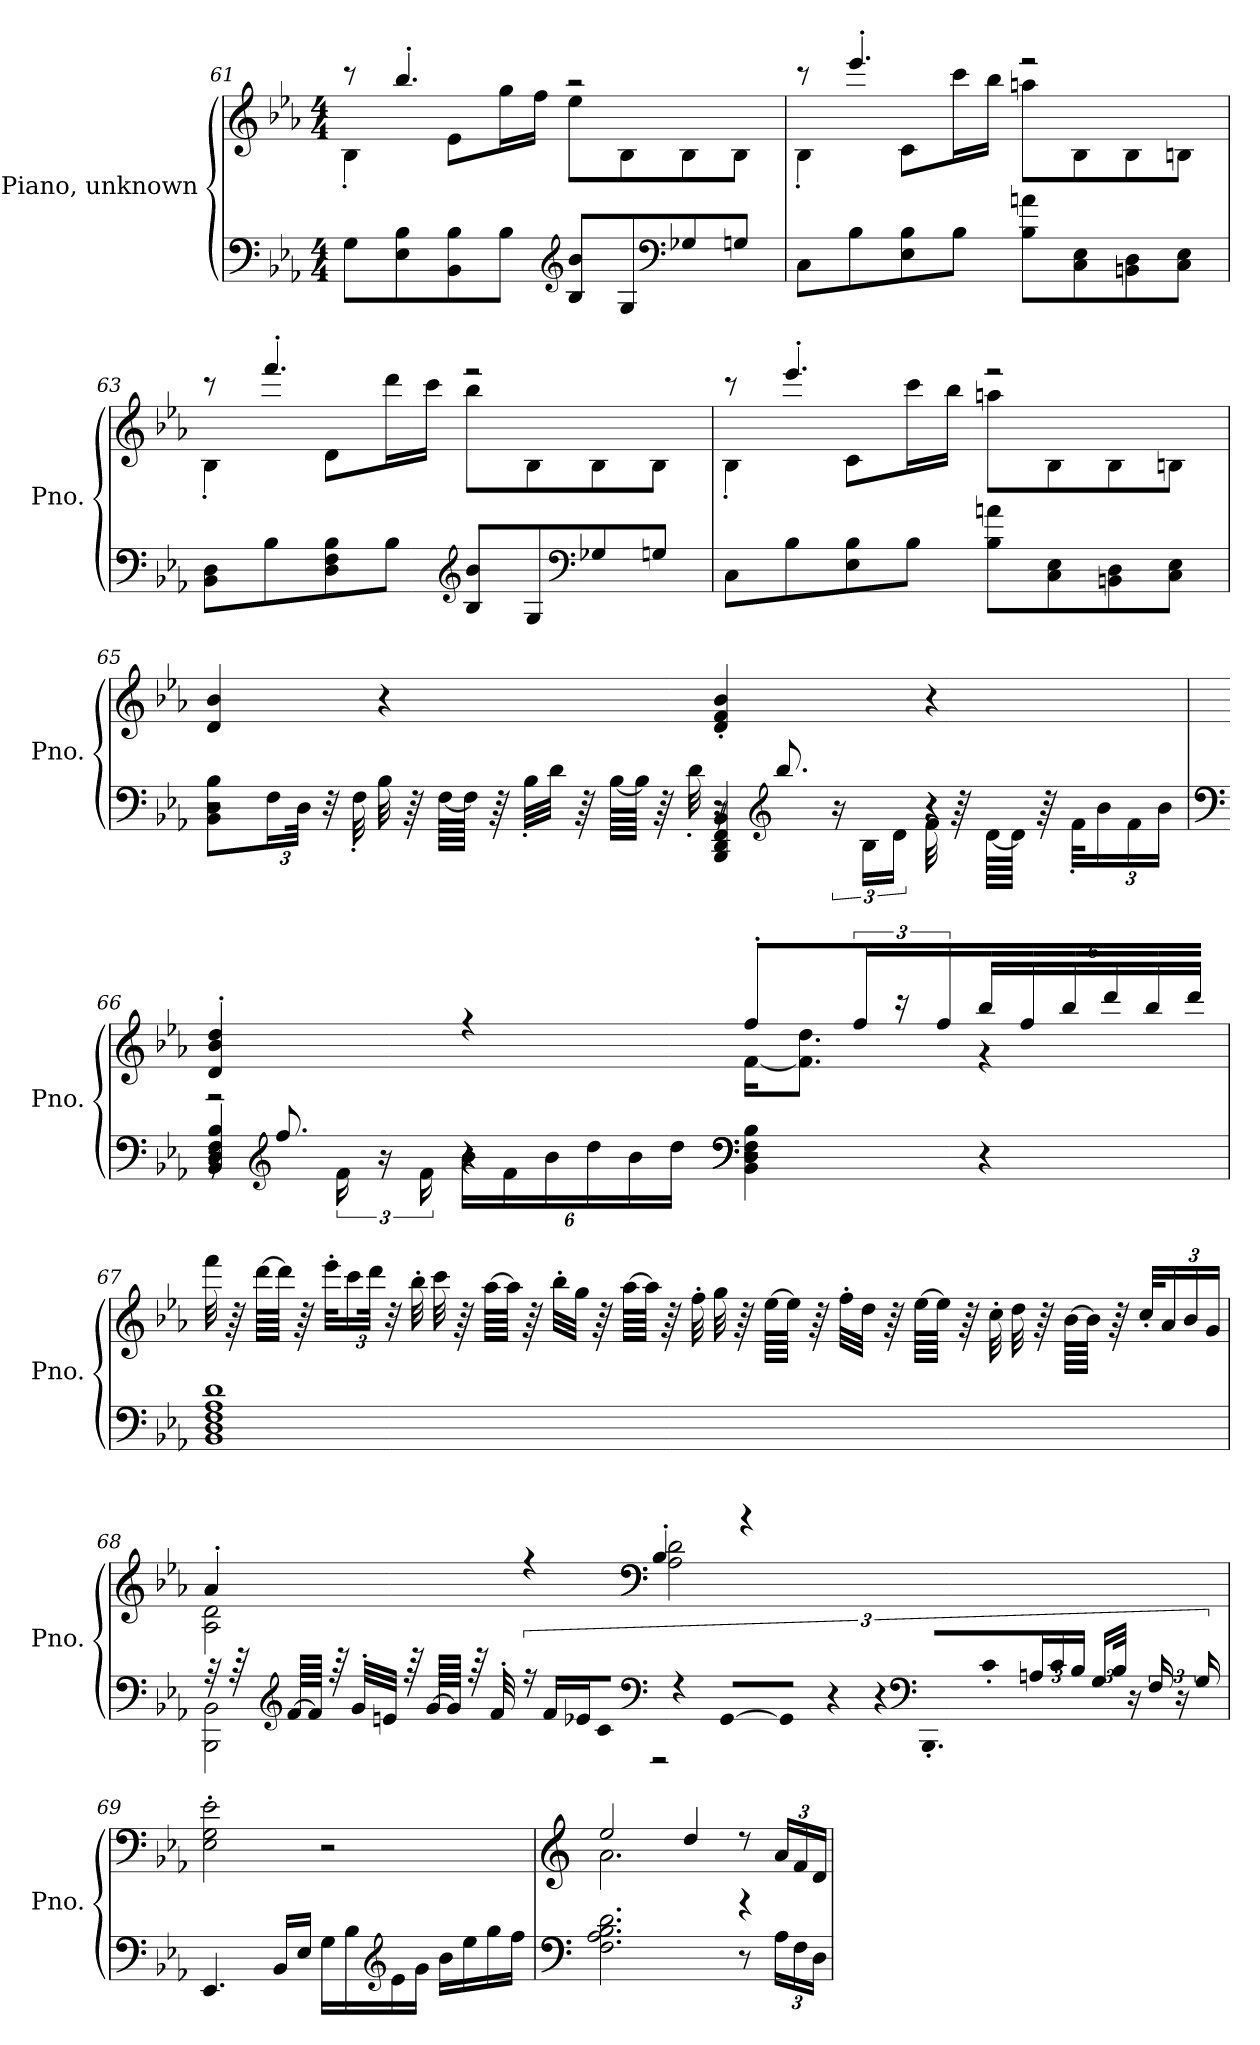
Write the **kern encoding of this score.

**kern	**kern
*part1	*part1
*staff2	*staff1
*I"Piano, unknown	*
*I'Pno.	*
!!LO:LB:g=z
*clefF4	*clefG2
*k[b-e-a-]	*k[b-e-a-]
*M4/4	*M4/4
=61	=61
*	*^
8G\L	8r	4B-'\
8E-\ 8B-\	4.bb-'/	.
8BB-\ 8B-\	.	8e-\L
8B-\J	.	16gg\L
.	.	16ff\JJ
*clefG2	*	*
8B-/ 8b-/L	2r	8ee-\L
8G/	.	8B-\
*clefF4	*	*
8G-X/	.	8B-\
8Gn/J	.	8B-\J
=62	=62	=62
8C\L	8r	4B-'\
8B-\	4.eee-'/	.
8E-\ 8B-\	.	8c\L
8B-\J	.	16ccc\L
.	.	16bb-\JJ
8B-\ 8an\L	2r	8aan\L
8C\ 8E-\	.	8B-\
8BBn\ 8D\	.	8B-\
8C\ 8E-\J	.	8Bn\J
=63	=63	=63
8BB-\ 8D\L	8r	4B-'\
8B-\	4.fff'/	.
8D\ 8F\ 8B-\	.	8d\L
8B-\J	.	16ddd\L
.	.	16ccc\JJ
*clefG2	*	*
8B-/ 8b-/L	2r	8bb-\L
8G/	.	8B-\
*clefF4	*	*
8G-X/	.	8B-\
8Gn/J	.	8B-\J
!!LO:LB:g=z	!!
=64	=64	=64
8C\L	8r	4B-'\
8B-\	4.eee-'/	.
8E-\ 8B-\	.	8c\L
8B-\J	.	16ccc\L
.	.	16bb-\JJ
8B-\ 8an\L	2r	8aan\L
8C\ 8E-\	.	8B-\
8BBn\ 8D\	.	8B-\
8C\ 8E-\J	.	8Bn\J
*	*v	*v
!!LO:LB:g=z
=65	=65
*^	*
*	*^	*
2r	8BB-\ 8D\ 8B-\L	2r	4d/ 4b-/
*	*Xbrackettup	*	*
.	24F\L	.	.
.	48D\JJk	.	.
.	32r	.	.
.	32F'\	.	.
.	32B-\	.	4r
.	64r	.	.
.	[64F\LLLL	.	.
.	64F\JJJJ]	.	.
.	64r	.	.
.	32B-'\LLL	.	.
.	32d\JJJ	.	.
.	64r	.	.
.	[64B-\LLLL	.	.
.	64B-\JJJJ]	.	.
.	64r	.	.
.	32d'\	.	.
16r	8r	4BBB-/ 4DD/ 4FF/ 4BB-/	4d/' 4f/' 4b-/'
*clefG2	*	*	*
8.bb-/	.	.	.
*	*brackettup	*	*
.	24r	.	.
.	24B-\LL	.	.
.	24d\JJ	.	.
4r	32f\	4r	4r
.	64r	.	.
.	[64d\LLLL	.	.
.	64d\JJJJ]	.	.
.	64r	.	.
.	32f'\KLL	.	.
*	*Xbrackettup	*	*
.	24b-\	.	.
.	24f\	.	.
.	24b-\JJ	.	.
!!LO:LB:g=z
=66	=66	=66	=66
*clefF4	*	*	*
*	*	*	*^
16r	8r	4BB-/ 4D/ 4F/ 4B-/	4d/' 4b-/' 4dd/'	2r
*clefG2	*	*	*	*
8.ff/	.	.	.	.
*	*brackettup	*	*	*
.	24f\	.	.	.
.	24r	.	.	.
.	24f\	.	.	.
*	*Xbrackettup	*	*	*
4r	24b-\LL	4r	4r	.
.	24f\	.	.	.
.	24b-\	.	.	.
.	24dd\	.	.	.
.	24b-\	.	.	.
.	24dd\JJ	.	.	.
*clefF4	*	*	*	*
2r	4BB-\ 4D\ 4F\ 4B-\	2r	8ff'/L	[16f\KL
.	.	.	.	8.f\] 8.dd\J
.	.	.	24ff/Jk	.
.	.	.	24r	.
.	.	.	24ff/	.
*	*	*	*Xbrackettup	*
.	4r	.	24bb-/LL	4r
.	.	.	24ff/	.
.	.	.	24bb-/	.
.	.	.	24ddd/	.
.	.	.	24bb-/	.
.	.	.	24ddd/JJ	.
*v	*v	*v	*	*
*	*v	*v
!!LO:PB:g=z
=67	=67
1BB- 1D 1F 1A- 1d	32fff\
.	64r
.	[64ddd\LLLL
.	64ddd\JJJJ]
.	64r
.	32eee-'\KLL
.	24ccc\
.	48ddd\JJk
.	32r
.	32bb-'\
.	32ccc\
.	64r
.	[64aa-\LLLL
.	64aa-\JJJJ]
.	64r
.	32bb-'\LLL
.	32gg\JJJ
.	64r
.	[64aa-\LLLL
.	64aa-\JJJJ]
.	64r
.	32ff'\
.	32gg\
.	64r
.	[64ee-\LLLL
.	64ee-\JJJJ]
.	64r
.	32ff'\LLL
.	32dd\JJJ
.	64r
.	[64ee-\LLLL
.	64ee-\JJJJ]
.	64r
.	32cc'\
.	32dd\
.	64r
.	[64b-\LLLL
.	64b-\JJJJ]
.	64r
.	32cc'/KLL
.	24a-/
.	24b-/
.	24g/JJ
!!LO:LB:g=z
=68	=68
*^	*^
32r	2BBB-\ 2BB-\	4a-'/	2A-\ 2d\
64r	.	.	.
*clefG2	*	*	*
[64f/LLLL	.	.	.
64f/JJJJ]	.	.	.
64r	.	.	.
32g'/LLL	.	.	.
32en/JJJ	.	.	.
64r	.	.	.
[64g/LLLL	.	.	.
64g/JJJJ]	.	.	.
64r	.	.	.
32f'/	.	.	.
*brackettup	*	*	*
24r	.	4r	.
24f/LL	.	.	.
24e-X/	.	.	.
32c/JJk	.	.	.
64r	.	.	.
[64e-/LLLL	.	.	.
64e-/JJJJ]	.	.	.
64r	.	.	.
32r	.	.	.
*clefF4	*	*clefF4	*
16.BBB-'/LL	2r	4B-'/	2A-\ 2d\
32c'/K	.	.	.
*Xbrackettup	*	*	*
24An/	.	.	.
24c/	.	.	.
24B-/JJ	.	.	.
24G/LL	.	4r	.
48B-/JJk	.	.	.
16r	.	.	.
*brackettup	*	*	*
24F/	.	.	.
24r	.	.	.
24G/	.	.	.
*v	*v	*	*
*	*v	*v
!!LO:LB:g=z
=69	=69
4.EE-/	2E-\' 2G\' 2e-\'
16BB-/LL	.
16E-/JJ	.
16G\LL	2r
16B-\	.
*clefG2	*
16e-\	.
16g\JJ	.
16b-\LL	.
16ee-\	.
16gg\	.
16ff\JJ	.
=70	=70
*clefF4	*clefG2
*	*^
2.F\ 2.A-\ 2.B-\ 2.d\	2ee-/	2.a-\
.	4dd/	.
8r	8r	4r
*Xbrackettup	*	*
24A-\LL	24a-/LL	.
24F\	24f/	.
24D\JJ	24d/JJ	.
*	*v	*v
=	=
*-	*-
